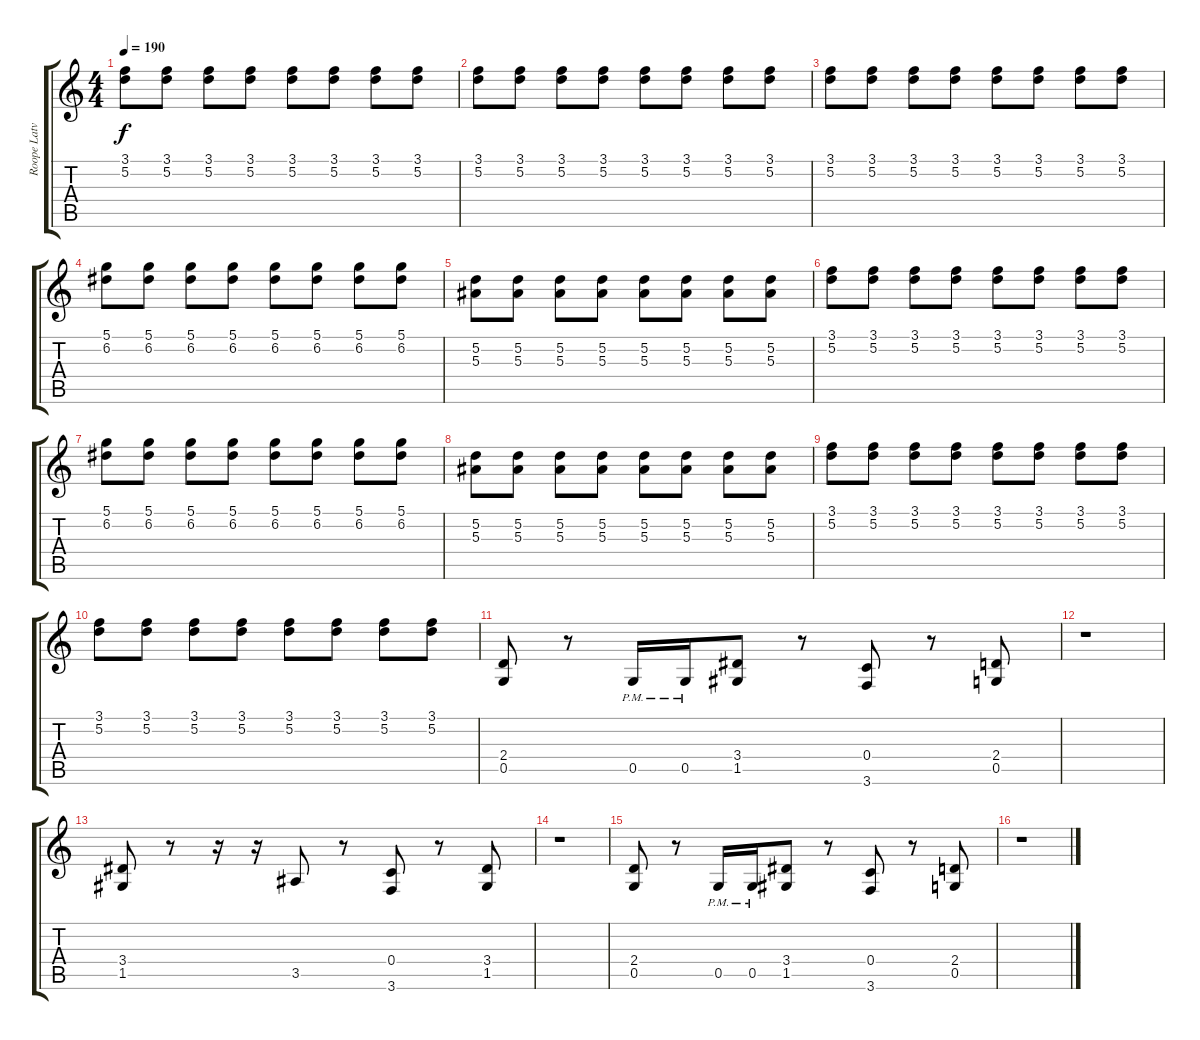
\track ("Roope Latvala" "Roope Latv") {instrument overdrivenguitar}
\staff {score tabs}
\tuning (D4 A3 F3 C3 G2 D2) {hide}
\ts (4 4)
\tempo 190
\clef g2
\ks c
(3.1 5.2).8{dy f} (3.1 5.2).8 (3.1 5.2).8 (3.1 5.2).8 (3.1 5.2).8 (3.1 5.2).8 (3.1 5.2).8 (3.1 5.2).8 |
(3.1 5.2).8 (3.1 5.2).8 (3.1 5.2).8 (3.1 5.2).8 (3.1 5.2).8 (3.1 5.2).8 (3.1 5.2).8 (3.1 5.2).8 |
(3.1 5.2).8 (3.1 5.2).8 (3.1 5.2).8 (3.1 5.2).8 (3.1 5.2).8 (3.1 5.2).8 (3.1 5.2).8 (3.1 5.2).8 |
(5.1 6.2).8 (5.1 6.2).8 (5.1 6.2).8 (5.1 6.2).8 (5.1 6.2).8 (5.1 6.2).8 (5.1 6.2).8 (5.1 6.2).8 |
(5.2 5.3).8 (5.2 5.3).8 (5.2 5.3).8 (5.2 5.3).8 (5.2 5.3).8 (5.2 5.3).8 (5.2 5.3).8 (5.2 5.3).8 |
(3.1 5.2).8 (3.1 5.2).8 (3.1 5.2).8 (3.1 5.2).8 (3.1 5.2).8 (3.1 5.2).8 (3.1 5.2).8 (3.1 5.2).8 |
(5.1 6.2).8 (5.1 6.2).8 (5.1 6.2).8 (5.1 6.2).8 (5.1 6.2).8 (5.1 6.2).8 (5.1 6.2).8 (5.1 6.2).8 |
(5.2 5.3).8 (5.2 5.3).8 (5.2 5.3).8 (5.2 5.3).8 (5.2 5.3).8 (5.2 5.3).8 (5.2 5.3).8 (5.2 5.3).8 |
(3.1 5.2).8 (3.1 5.2).8 (3.1 5.2).8 (3.1 5.2).8 (3.1 5.2).8 (3.1 5.2).8 (3.1 5.2).8 (3.1 5.2).8 |
(3.1 5.2).8 (3.1 5.2).8 (3.1 5.2).8 (3.1 5.2).8 (3.1 5.2).8 (3.1 5.2).8 (3.1 5.2).8 (3.1 5.2).8 |
(2.4 0.5).8 r.8 0.5{pm}.16 0.5{pm}.16 (3.4 1.5).8 r.8 (0.4 3.6).8 r.8 (2.4 0.5).8 |
r.1 |
(3.4 1.5).8 r.8 r.16 r.16 3.5.8 r.8 (0.4 3.6).8 r.8 (3.4 1.5).8 |
r.1 |
(2.4 0.5).8 r.8 0.5{pm}.16 0.5{pm}.16 (3.4 1.5).8 r.8 (0.4 3.6).8 r.8 (2.4 0.5).8 |
r.1
